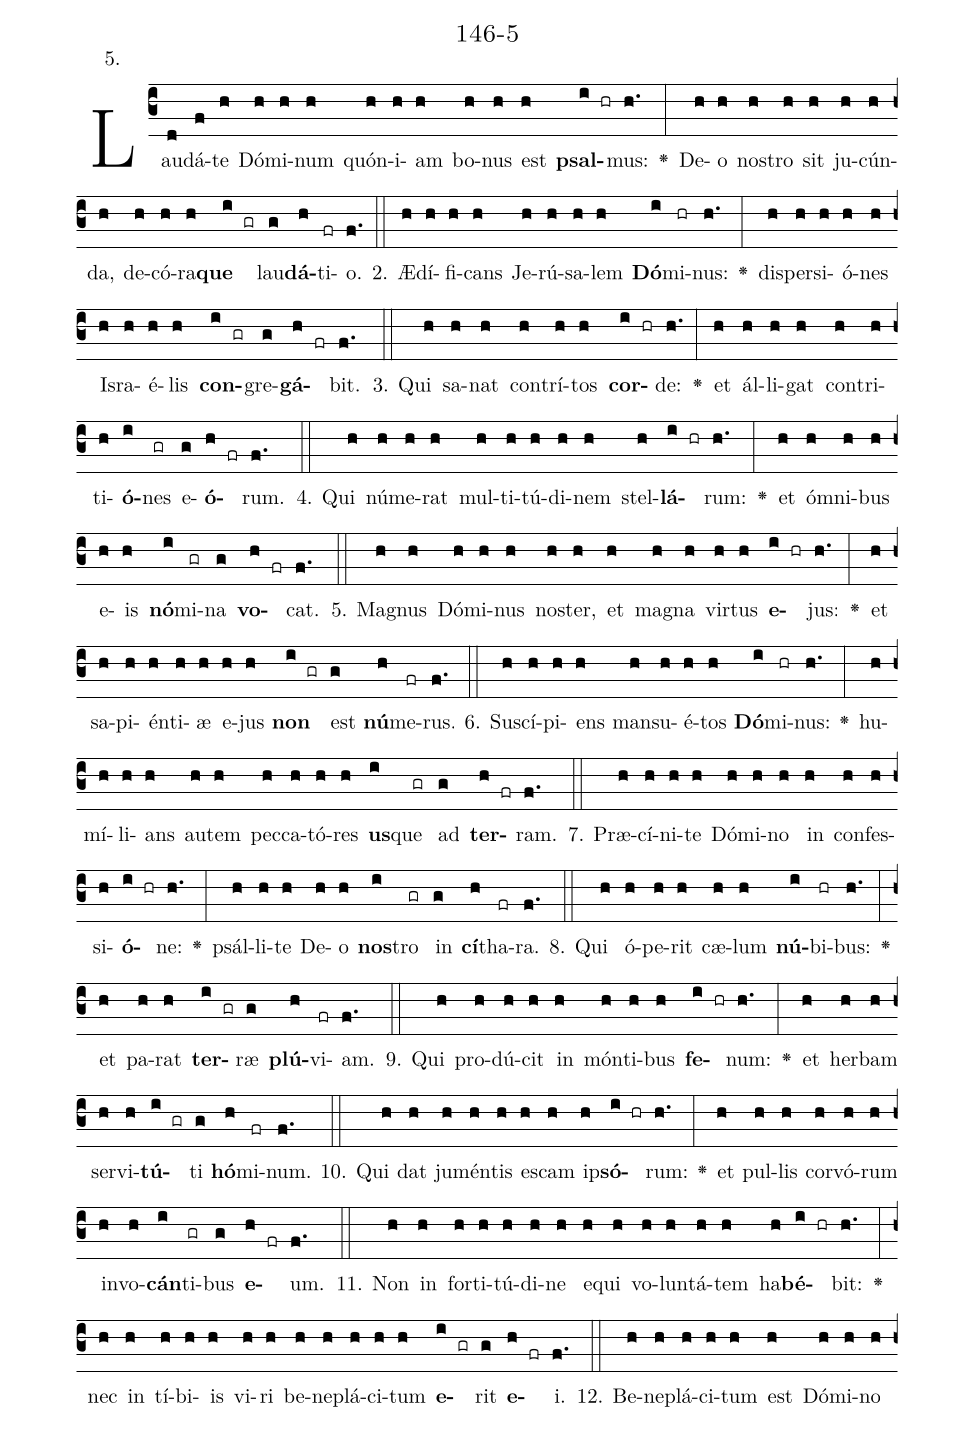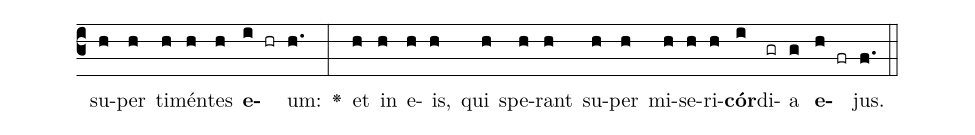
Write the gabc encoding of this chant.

name: 146-5;
annotation: 5.;
%%
(c3)Lau(d)dá(f)te(h) Dó(h)mi(h)num(h) quón(h)i(h)am(h) bo(h)nus(h) est(h) <b>psal</b>(i hr)mus:(h.) <v>\greheightstar</v>(:) De(h)o(h) nos(h)tro(h) sit(h) ju(h)cún(h)da,(h) de(h)có(h)ra(h)<b>que</b>(i gr) lau(g)<b>dá</b>(h)ti(fr)o.(f.) (::)
2. Æ(h)dí(h)fi(h)cans(h) Je(h)rú(h)sa(h)lem(h) <b>Dó</b>(i)mi(hr)nus:(h.) <v>\greheightstar</v>(:) di(h)sper(h)si(h)ó(h)nes(h) Is(h)ra(h)é(h)lis(h) <b>con</b>(i gr)gre(g)<b>gá</b>(h fr)bit.(f.) (::)
3. Qui(h) sa(h)nat(h) con(h)trí(h)tos(h) <b>cor</b>(i hr)de:(h.) <v>\greheightstar</v>(:) et(h) ál(h)li(h)gat(h) con(h)tri(h)ti(h)<b>ó</b>(i)nes(gr) e(g)<b>ó</b>(h fr)rum.(f.) (::)
4. Qui(h) nú(h)me(h)rat(h) mul(h)ti(h)tú(h)di(h)nem(h) stel(h)<b>lá</b>(i hr)rum:(h.) <v>\greheightstar</v>(:) et(h) óm(h)ni(h)bus(h) e(h)is(h) <b>nó</b>(i)mi(gr)na(g) <b>vo</b>(h fr)cat.(f.) (::)
5. Ma(h)gnus(h) Dó(h)mi(h)nus(h) nos(h)ter,(h) et(h) ma(h)gna(h) vir(h)tus(h) <b>e</b>(i hr)jus:(h.) <v>\greheightstar</v>(:) et(h) sa(h)pi(h)én(h)ti(h)æ(h) e(h)jus(h) <b>non</b>(i gr) est(g) <b>nú</b>(h)me(fr)rus.(f.) (::)
6. Su(h)scí(h)pi(h)ens(h) man(h)su(h)é(h)tos(h) <b>Dó</b>(i)mi(hr)nus:(h.) <v>\greheightstar</v>(:) hu(h)mí(h)li(h)ans(h) au(h)tem(h) pec(h)ca(h)tó(h)res(h) <b>us</b>(i)que(gr) ad(g) <b>ter</b>(h fr)ram.(f.) (::)
7. Præ(h)cí(h)ni(h)te(h) Dó(h)mi(h)no(h) in(h) con(h)fes(h)si(h)<b>ó</b>(i hr)ne:(h.) <v>\greheightstar</v>(:) psál(h)li(h)te(h) De(h)o(h) <b>nos</b>(i)tro(gr) in(g) <b>cí</b>(h)tha(fr)ra.(f.) (::)
8. Qui(h) ó(h)pe(h)rit(h) cæ(h)lum(h) <b>nú</b>(i)bi(hr)bus:(h.) <v>\greheightstar</v>(:) et(h) pa(h)rat(h) <b>ter</b>(i gr)ræ(g) <b>plú</b>(h)vi(fr)am.(f.) (::)
9. Qui(h) pro(h)dú(h)cit(h) in(h) món(h)ti(h)bus(h) <b>fe</b>(i hr)num:(h.) <v>\greheightstar</v>(:) et(h) her(h)bam(h) ser(h)vi(h)<b>tú</b>(i gr)ti(g) <b>hó</b>(h)mi(fr)num.(f.) (::)
10. Qui(h) dat(h) ju(h)mén(h)tis(h) es(h)cam(h) ip(h)<b>só</b>(i hr)rum:(h.) <v>\greheightstar</v>(:) et(h) pul(h)lis(h) cor(h)vó(h)rum(h) in(h)vo(h)<b>cán</b>(i)ti(gr)bus(g) <b>e</b>(h fr)um.(f.) (::)
11. Non(h) in(h) for(h)ti(h)tú(h)di(h)ne(h) e(h)qui(h) vo(h)lun(h)tá(h)tem(h) ha(h)<b>bé</b>(i hr)bit:(h.) <v>\greheightstar</v>(:) nec(h) in(h) tí(h)bi(h)is(h) vi(h)ri(h) be(h)ne(h)plá(h)ci(h)tum(h) <b>e</b>(i gr)rit(g) <b>e</b>(h fr)i.(f.) (::)
12. Be(h)ne(h)plá(h)ci(h)tum(h) est(h) Dó(h)mi(h)no(h) su(h)per(h) ti(h)mén(h)tes(h) <b>e</b>(i hr)um:(h.) <v>\greheightstar</v>(:) et(h) in(h) e(h)is,(h) qui(h) spe(h)rant(h) su(h)per(h) mi(h)se(h)ri(h)<b>cór</b>(i)di(gr)a(g) <b>e</b>(h fr)jus.(f.) (::)
